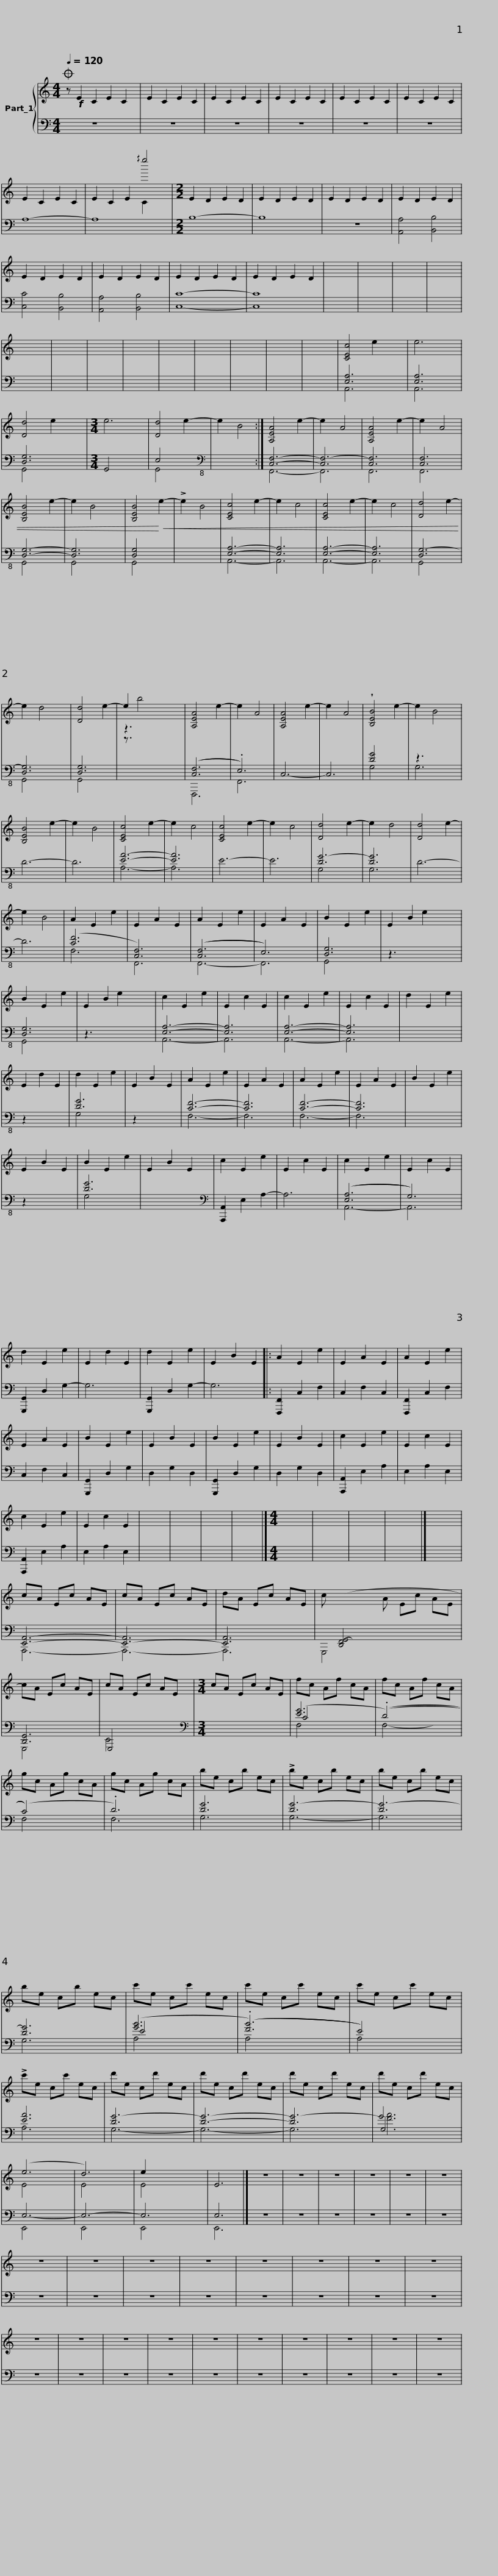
X:1
%%score { 1 | ( 2 3 4 ) }
L:1/8
Q:1/4=120
M:4/4
I:linebreak $
K:C
V:1 treble
V:2 bass
V:3 bass
V:4 bass
V:1
O z!f! E2 C2 E2 C2 | E2 C2 E2 C2 | E2 C2 E2 C2 | E2 C2 E2 C2 | E2 C2 E2 C2 | %5
 E2 C2 E2 C2 | E2 C2 E2 C2 | E2 C2 E2 !arpeggio!e''4 |$[M:2/2] E2 D2 E2 D2 | E2 D2 E2 D2 | %10
 E2 D2 E2 D2 | E2 D2 E2 D2 | E2 D2 E2 D2 | E2 D2 E2 D2 | E2 D2 E2 D2 | %15
 E2 D2 E2 D2 |$ x8 | x8 | x8 | x8 | %20
 x8 | x8 | x8 | x8 | x8 | %25
 x8 | x8 | x8 | x8 |$ [CEc]4 e2- x2 | %30
 e6 x2 | [Dd]4 e2- x2 |[M:3/4] e6 | [Dd]4 e2- | e2 B4 :| %35
 [A,EA]4 e2- | e2 A4 | [A,EA]4 e2- | e2 A4 | [B,EB]4 e2- | %40
 e2 B4 | [B,EB]4!<)!!<(! e2- |$ !>!e2 B4 | [CEc]4 e2- | e2 c4 | %45
 [CEc]4 e2- | e2 c4 | [Dd]4 e2- | e2 d4 | [Dd]4 e2- | %50
 e2 x4 | [A,EA]4 e2- | e2 A4 | [A,EA]4 e2- | e2 A4 |$ %55
 !wedge![B,EB]4 e2- | e2 B4 | [B,EB]4 e2- | e2 B4 | [CEc]4 e2- | %60
 e2 c4 | [CEc]4 e2- | e2 c4 | [Dd]4 e2- | e2 d4 | %65
 [Dd]4 e2- | e2 B4 | A2 E2 e2 |$ E2 A2 E2 | A2 E2 e2 | %70
 E2 A2 E2 | B2 E2 e2 | E2 B2 x2 | B2 E2 e2 | E2 B2 x2 | %75
 c2 E2 e2 | E2 c2 E2 | c2 E2 e2 | E2 c2 E2 |$ d2 E2 e2 | %80
 E2 d2 E2 | d2 E2 e2 | E2 B2 E2 | A2 E2 e2 | E2 A2 E2 | %85
 A2 E2 e2 | E2 A2 E2 | B2 E2 e2 | E2 B2 E2 | B2 E2 e2 |$ %90
 E2 B2 E2 | c2 E2 e2 | E2 c2 E2 | c2 E2 e2 | E2 c2 E2 | %95
 d2 E2 e2 | E2 d2 E2 | d2 E2 e2 | E2 B2 E2 |: A2 E2 e2 |$ %100
 E2 A2 E2 | A2 E2 e2 | E2 A2 E2 | B2 E2 e2 | E2 B2 E2 | %105
 B2 E2 e2 | E2 B2 E2 | c2 E2 e2 | E2 c2 E2 | c2 E2 e2 | %110
 E2 c2 E2 |$ x6 | x6 | x6 | x6 |] %115
[M:4/4] x8 | x8 | x8 | x8 |] x8 |$ %120
 cA Ec AE | cA Ec AE | dA Ec AE | c[I:staff +1] ([D,,F,,G,,-]4[I:staff -1] A Ec AE |[I:staff +1] [D,,G,,]6) | %125
[I:staff -1] cA Ec AE |$[M:3/4] cA Ec AE | fc Af cA | fc Af cA | gc Ag cA | %130
 gc Ag cA | be cb ec |$ !>!be cb ec | be cb ec | be cb ec | %135
 c'e cc' ec | c'e cc' ec | c'e cc' ec |$ !>!c'e cc' ec | d'e cd' ec | %140
 d'e cd' ec | d'e cd' ec | d'e cd' ec | (e6 | d6) | %145
 e2 x4 | x6 |]$ z6 | z6 | z6 | %150
 z6 | z6 | z6 | z6 | z6 | %155
 z6 | z6 | z6 | z6 | z6 | %160
 z6 | z6 | z6 | z6 | z6 |$ %165
 z6 | z6 | z6 | z6 | z6 | %170
 z6 | %171
V:2
 z8 x | z8 | z8 | z8 | z8 | %5
 z8 | A,8- | A,8 x2 |$[M:2/2] B,8- | B,8 | %10
 z8 | [A,,A,]4 [B,,B,]4 | [C,C]4 [B,,B,]4 | [A,,A,]4 [B,,B,]4 | C8- | %15
 C8 |$ x8 | x8 | x8 | x8 | %20
 x8 | x8 | x8 | x8 | x8 | %25
 x8 | x8 | x8 | x8 |$ [E,A,]6- x2 | %30
 [E,A,]6 x2 | [D,G,]6 x2 |[M:3/4] x6 | E,4 x2 |[K:bass-8] x6 :| %35
 [C,F,]6- | [C,F,-]6 | [C,F,]6 | [C,F,]6 | [D,G,]6- | %40
 [D,G,]6 | [D,G,]4 x2 |$ x6 | [E,A,]6- | [E,A,]6 | %45
 [E,A,]6- | [E,A,]6 | [D,G,-]6 | [D,G,]6 | [D,G,]6 | %50
 z3 x3 | (([C,F,]6 | .E,6)) | C,6- | C,6 |$ %55
 [DG]4 x2 | z3 x3 | D6- | D6 | [EA]6- | %60
 [EA]6 | E6- | E6 | [DG-]6 | [DG]6 | %65
 D6- | D6 | ([CF]6 |$ [C,F,]6) | (([C,F,]6 | %70
 E,6)) | [D,G,]6 | z3[I:staff -1] e2[I:staff +1] x | [D,G,]6 | z3[I:staff -1] e2[I:staff +1] x | %75
 [E,A,]6- | [E,A,]6 | [E,A,]6- | [E,A,]6 |$ x6 | %80
 z2 x4 | [DG]6 | z2 x4 | [CF]6- | [CF]6 | %85
 [CF]6- | [CF]6 | x6 | z2 x4 | [DG]6 |$ %90
 x6 |[K:bass] [A,,,A,,]2 E,2 A,2- | A,6 | (([E,A,]6 | G,6)) | %95
 [G,,,G,,]2 D,2 G,2- | G,6 | [G,,,G,,]2 D,2 G,2- | G,6 |: [F,,,F,,]2 C,2 F,2 |$ %100
 C,2 F,2 C,2 | [F,,,F,,]2 C,2 F,2 | C,2 F,2 C,2 | [G,,,G,,]2 D,2 G,2 | D,2 G,2 D,2 | %105
 [G,,,G,,]2 D,2 G,2 | D,2 G,2 D,2 | [A,,,A,,]2 E,2 A,2 | E,2 A,2 E,2 | [A,,,A,,]2 E,2 A,2 | %110
 E,2 A,2 E,2 |$ x6 | x6 | x6 | x6 |] %115
[M:4/4] x8 | x8 | x8 | x8 |] x8 |$ %120
 [E,,A,,]6- | [E,,-A,,]6 | [E,,A,,]6 | G,,,4- x6 | G,,,4- x2 | %125
 G,,,4 x2 |$[M:3/4][K:bass] x6 | ([EG]6 | ((.D4) x2 | (C4)) x2 | %130
 .D6) | [DG]6 |$ [DG-]6 | [DG-]6 | [DG]6 | %135
 ([GB]6 | ((.[FB]6) | E4-)) x2 |$ [EA]6 | [DG-]6 | %140
 [DG]6- | [DG-]6 | G4 x2 |[I:staff -1] E4-[I:staff +1] x2 |[I:staff -1] E4-[I:staff +1] x2 | %145
[I:staff -1] E4[I:staff +1] x2 |[I:staff -1] E6 |]$[I:staff +1] z6 | z6 | z6 | %150
 z6 | z6 | z6 | z6 | z6 | %155
 z6 | z6 | z6 | z6 | z6 | %160
 z6 | z6 | z6 | z6 | z6 |$ %165
 z6 | z6 | z6 | z6 | z6 | %170
 z6 | %171
V:3
 x9 | x8 | x8 | x8 | x8 | %5
 x8 | x8 | x6[I:staff -1] C2 x2 |$[M:2/2] x8 | x8 | %10
 x8 | x8 | x8 | x8 |[I:staff +1] C,8- | %15
 C,8 |$ x8 | x8 | x8 | x8 | %20
 x8 | x8 | x8 | x8 | x8 | %25
 x8 | x8 | x8 | x8 |$ A,,6- x2 | %30
 A,,6 x2 | G,,4- x4 |[M:3/4] G,,4- x2 | G,,4 x2 |[K:bass-8] x6 :| %35
 F,,6- | F,,6 | F,,6 | F,,6 | G,,4- x2 | %40
 G,,4- x2 | G,,4 x2 |$ x6 | A,,6- | A,,6 | %45
 A,,6- | A,,6 | G,,4- x2 | G,,4 x2 | G,,4 x2 | %50
 z3/2[I:staff -1] b4 x/ |[I:staff +1] F,,,6- | F,,6 | x6 | x6 |$ %55
 G,4- x2 | G,6 | x6 | x6 | A,6- | %60
 A,6 | x6 | x6 | G,4- x2 | G,6 | %65
 x6 | x6 | F,6 |$ F,,6 | F,,6- | %70
 F,,6 | G,,4 x2 | x6 | G,,4 x2 | x6 | %75
 A,,6- | A,,6 | A,,6- | A,,6 |$ x6 | %80
 x6 | G,4 x2 | x6 | F,6- | F,6 | %85
 F,6- | F,6 | x6 | x6 | G,4 x2 |$ %90
 x6 |[K:bass] x6 | x6 | A,,6- | A,,6 | %95
 x6 | x6 | x6 | x6 |: x6 |$ %100
 x6 | x6 | x6 | x6 | x6 | %105
 x6 | x6 | x6 | x6 | x6 | %110
 x6 |$ x6 | x6 | x6 | x6 |] %115
[M:4/4] x8 | x8 | x8 | x8 |] x8 |$ %120
 A,,,6- | A,,,6- | A,,,6 | x10 |[I:staff -1] cA Ec AE | %125
[I:staff +1] E,,4 x2 |$[M:3/4][K:bass] x6 | C4 x2 | x6 | x6 | %130
 x6 | G,6 |$ G,6- | G,6 | G,6 | %135
 E4 x2 | x6 | x6 |$ A,6 | G,6- | %140
 G,6- | G,6 | G,6 | E,6- | E,6- | %145
 E,6 | E,6 |]$ x6 | x6 | x6 | %150
 x6 | x6 | x6 | x6 | x6 | %155
 x6 | x6 | x6 | x6 | x6 | %160
 x6 | x6 | x6 | x6 | x6 |$ %165
 x6 | x6 | x6 | x6 | x6 | %170
 x6 | %171
V:4
 x9 | x8 | x8 | x8 | x8 | %5
 x8 | x8 | x10 |$[M:2/2] x8 | x8 | %10
 x8 | x8 | x8 | x8 | x8 | %15
 x8 |$ x8 | x8 | x8 | x8 | %20
 x8 | x8 | x8 | x8 | x8 | %25
 x8 | x8 | x8 | x8 |$ x8 | %30
 x8 | x8 |[M:3/4] x6 | x6 |[K:bass-8] x6 :| %35
 x6 | x6 | x6 | x6 | x6 | %40
 x6 | x6 |$ x6 | x6 | x6 | %45
 x6 | x6 | x6 | x6 | x6 | %50
 x6 | x6 | x6 | x6 | x6 |$ %55
 x6 | x6 | x6 | x6 | x6 | %60
 x6 | x6 | x6 | x6 | x6 | %65
 x6 | x6 | x6 |$ x6 | x6 | %70
 x6 | x6 | x6 | x6 | x6 | %75
 x6 | x6 | x6 | x6 |$ x6 | %80
 x6 | x6 | x6 | x6 | x6 | %85
 x6 | x6 | x6 | x6 | x6 |$ %90
 x6 |[K:bass] x6 | x6 | x6 | x6 | %95
 x6 | x6 | x6 | x6 |: x6 |$ %100
 x6 | x6 | x6 | x6 | x6 | %105
 x6 | x6 | x6 | x6 | x6 | %110
 x6 |$ x6 | x6 | x6 | x6 |] %115
[M:4/4] x8 | x8 | x8 | x8 |] x8 |$ %120
 x6 | x6 | x6 | x10 | x6 | %125
 x6 |$[M:3/4][K:bass] x6 | F,4- x2 | F,4- x2 | F,4- x2 | %130
 F,6 | x6 |$ x6 | x6 | x6 | %135
 A,4- x2 | A,4- x2 | A,4 x2 |$ x6 | x6 | %140
 x6 | x6 | [FA]6 | E,,4 x2 | E,,4- x2 | %145
 E,,4- x2 | E,,6 |]$ x6 | x6 | x6 | %150
 x6 | x6 | x6 | x6 | x6 | %155
 x6 | x6 | x6 | x6 | x6 | %160
 x6 | x6 | x6 | x6 | x6 |$ %165
 x6 | x6 | x6 | x6 | x6 | %170
 x6 | %171
